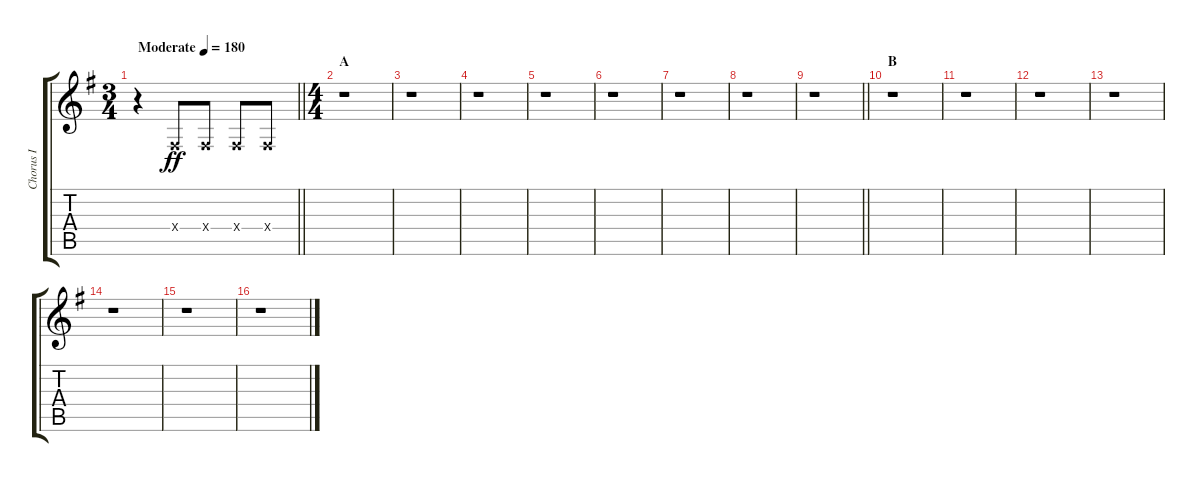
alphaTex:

\track ("Chorus I" "Chorus I") {instrument voiceoohs}
\staff {score tabs}
\tuning (E4 B3 G3 D3 A2 E2) {hide}
\ts (3 4)
\tempo (180 "Moderate")
\clef g2
\barLineRight lightlight
\ks g
r.4{dy ff instrument voiceoohs} 4.4{x}.8 4.4{x}.8 4.4{x}.8 4.4{x}.8 |
\ts (4 4)
\section ("" "A")
r.1 |
r.1 |
r.1 |
r.1 |
r.1 |
r.1 |
r.1 |
\barLineRight lightlight
r.1 |
\section ("" "B")
r.1 |
r.1 |
r.1 |
r.1 |
r.1 |
r.1 |
r.1
